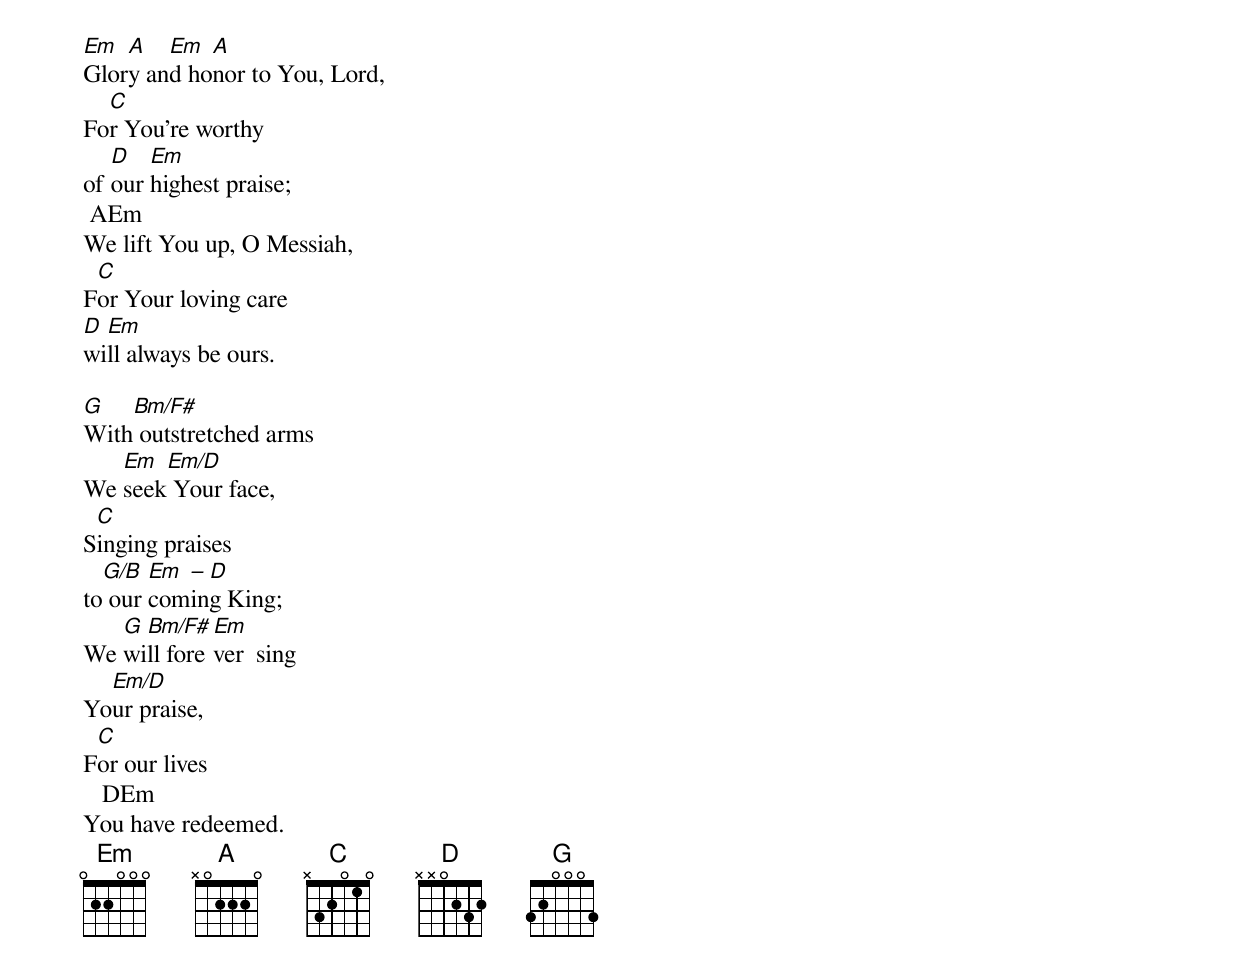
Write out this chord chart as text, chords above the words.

Em  A   Em  A
Glory and honor to You, Lord,
  C
For You’re worthy
   D   Em
of our highest praise;
 AEm
We lift You up, O Messiah,
 C
For Your loving care
D Em
will always be ours.

G   Bm/F#
With outstretched arms
   Em  Em/D
We seek Your face,
 C
Singing praises
  G/B  Em – D
to our coming King;
   G Bm/F#  Em
We will forever  sing
  Em/D
Your praise,
 C
For our lives
   DEm
You have redeemed.
